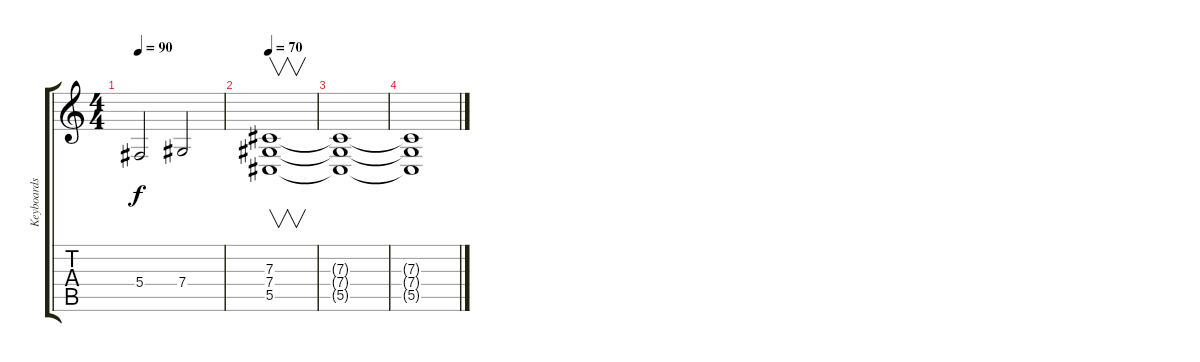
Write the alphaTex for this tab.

\track ("Keyboards" "Keyboards") {instrument pad4choir}
\staff {score tabs}
\tuning (Eb4 Bb3 Gb3 Db3 Ab2 Eb2) {hide}
\ts (4 4)
\tempo 90
\clef g2
\ks c
5.4.2{dy f} 7.4.2 |
\tempo 70
(7.3 7.4 5.5).1{v} |
(7.3{t} 7.4{t} 5.5{t}).1 |
(7.3{t} 7.4{t} 5.5{t}).1
